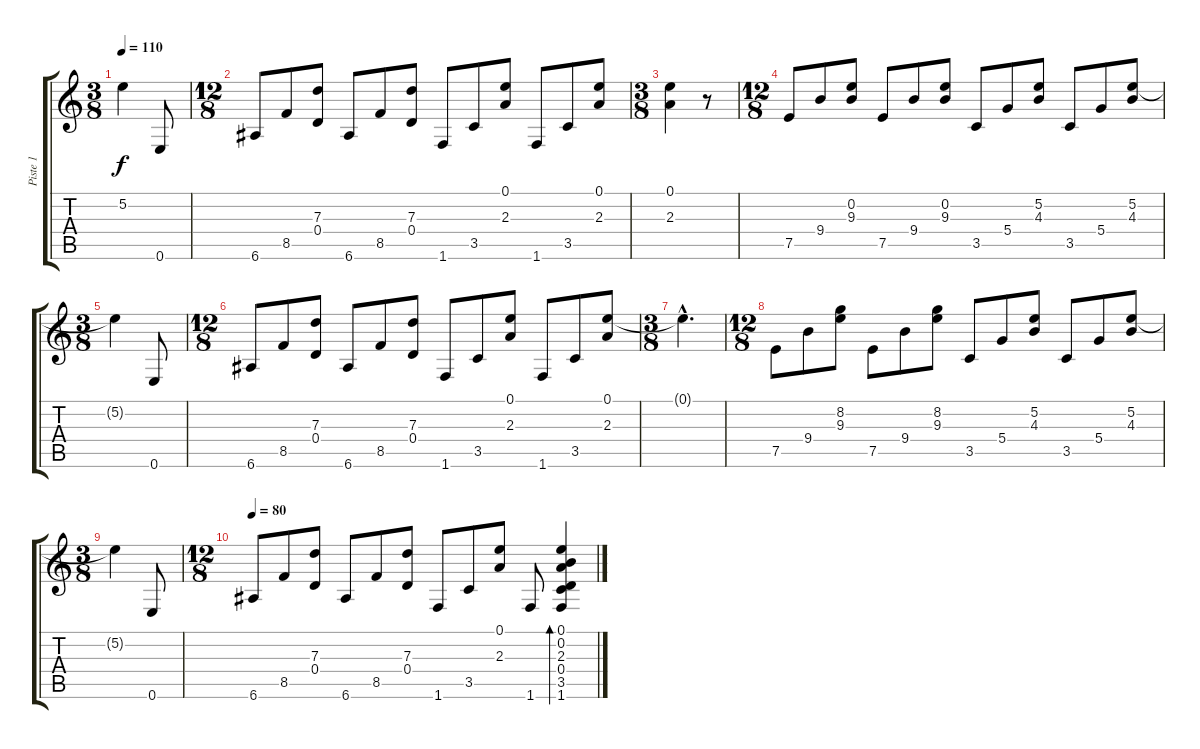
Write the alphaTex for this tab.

\track ("Piste 1" "Piste 1") {instrument acousticguitarnylon}
\staff {score tabs}
\tuning (E4 B3 G3 D3 A2 E2) {hide}
\ts (3 8)
\tempo 110
\clef g2
\ks c
5.2{t}.4{dy f} 0.6.8 |
\ts (12 8)
6.6.8 8.5.8 (7.3 0.4).8 6.6.8 8.5.8 (7.3 0.4).8 1.6.8 3.5.8 (0.1 2.3).8 1.6.8 3.5.8 (0.1 2.3).8 |
\ts (3 8)
(0.1 2.3).4 r.8 |
\ts (12 8)
7.5.8 9.4.8 (0.2 9.3).8 7.5.8 9.4.8 (0.2 9.3).8 3.5.8 5.4.8 (5.2 4.3).8 3.5.8 5.4.8 (5.2 4.3).8 |
\ts (3 8)
5.2{t}.4 0.6.8 |
\ts (12 8)
6.6.8 8.5.8 (7.3 0.4).8 6.6.8 8.5.8 (7.3 0.4).8 1.6.8 3.5.8 (0.1 2.3).8 1.6.8 3.5.8 (0.1 2.3).8 |
\ts (3 8)
0.1{hac t}.4{d} |
\ts (12 8)
7.5.8 9.4.8 (8.2 9.3).8 7.5.8 9.4.8 (8.2 9.3).8 3.5.8 5.4.8 (5.2 4.3).8 3.5.8 5.4.8 (5.2 4.3).8 |
\ts (3 8)
5.2{t}.4 0.6.8 |
\ts (12 8)
\tempo 80
6.6.8 8.5.8 (7.3 0.4).8 6.6.8 8.5.8 (7.3 0.4).8 1.6.8 3.5.8 (0.1 2.3).8 1.6.8 (0.1 0.2 2.3 0.4 3.5 1.6).4{bd 240}
